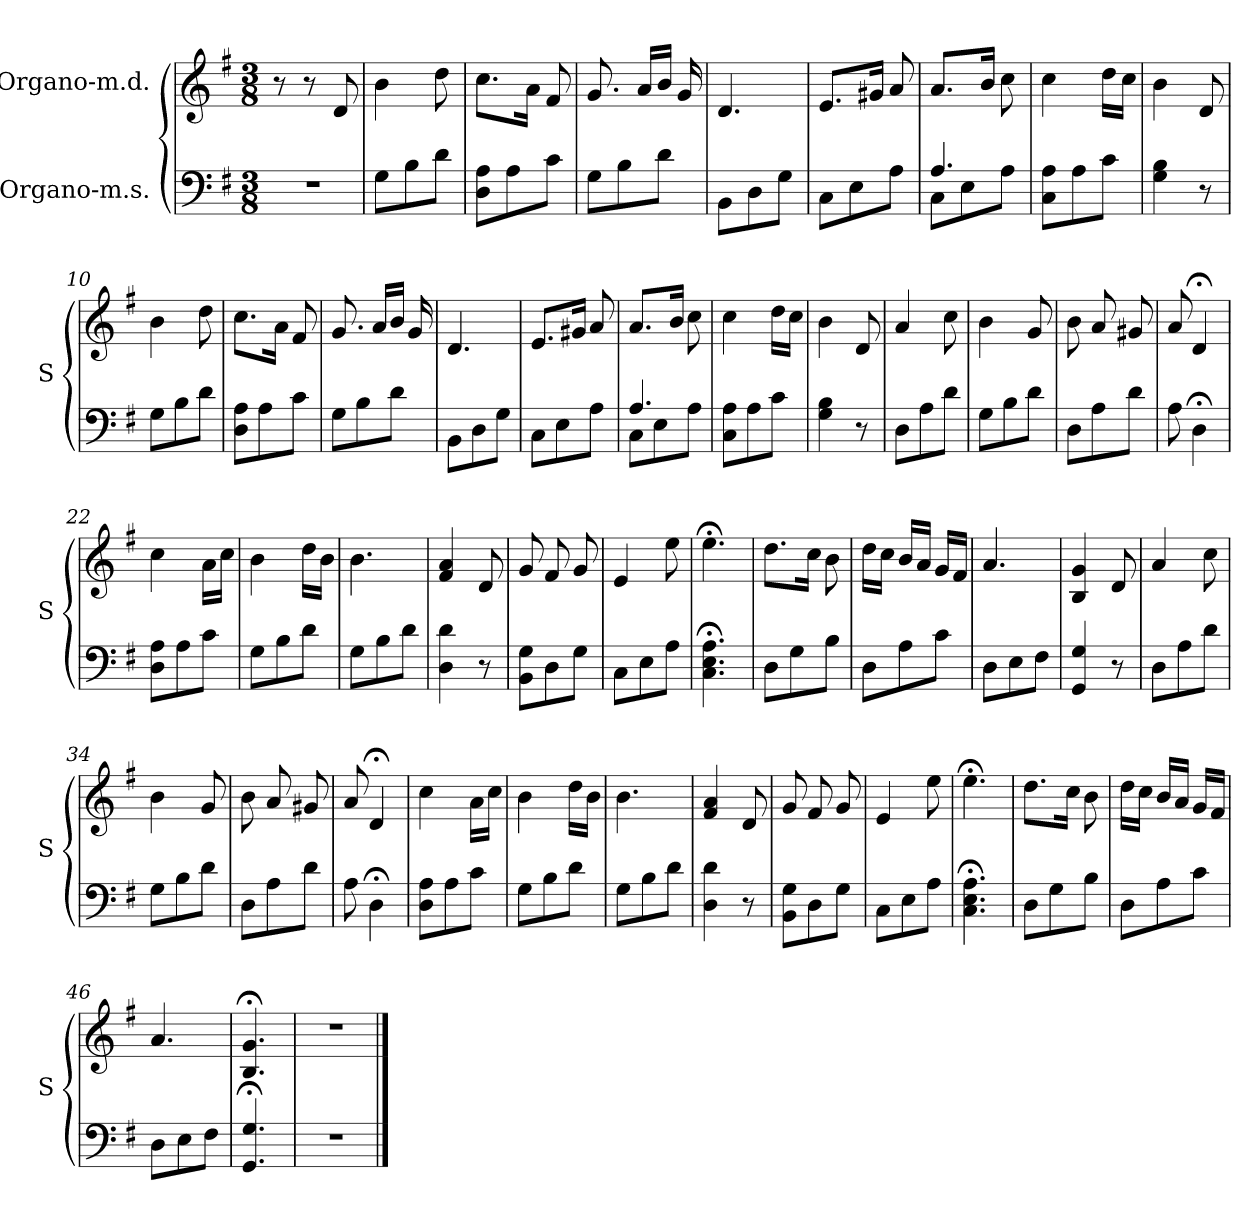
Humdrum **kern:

**kern	**kern
*part2	*part1
*staff2	*staff1
*I"Organo-m.s.	*I"Organo-m.d.
*I'S	*
*clefF4	*clefG2
*k[f#]	*k[f#]
*M3/8	*M3/8
=1	=1
4.r	8r
.	8r
.	8d
=2	=2
8G\L	4b
8B\	.
8d\J	8dd
=3	=3
8D\ 8A\L	8.ccL
8A\	.
.	16aJk
8c\J	8f#
=4	=4
8G\L	8.g
8B\	.
.	16aLL
8d\J	16bJJ
.	16g
=5	=5
8BB\L	4.d
8D\	.
8G\J	.
=6	=6
8C\L	8.eL
8E\	.
.	16g#XJk
8A\J	8a
=7	=7
*^	*
4.A	8C\L	8.aL
.	8E\	.
.	.	16bJk
.	8A\J	8cc
*v	*v	*
=8	=8
8C\ 8A\L	4cc
8A\	.
8c\J	16ddLL
.	16ccJJ
=9	=9
4G 4B	4b
8r	8d
=10	=10
8G\L	4b
8B\	.
8d\J	8dd
=11	=11
8D\ 8A\L	8.ccL
8A\	.
.	16aJk
8c\J	8f#
=12	=12
8G\L	8.g
8B\	.
.	16aLL
8d\J	16bJJ
.	16g
=13	=13
8BB\L	4.d
8D\	.
8G\J	.
=14	=14
8C\L	8.eL
8E\	.
.	16g#XJk
8A\J	8a
=15	=15
*^	*
4.A	8C\L	8.aL
.	8E\	.
.	.	16bJk
.	8A\J	8cc
*v	*v	*
=16	=16
8C\ 8A\L	4cc
8A\	.
8c\J	16ddLL
.	16ccJJ
=17	=17
4G 4B	4b
8r	8d
=18	=18
8D\L	4a
8A\	.
8d\J	8cc
=19	=19
8G\L	4b
8B\	.
8d\J	8g
=20	=20
8D\L	8b
8A\	8a
8d\J	8g#X
=21	=21
8A	8a
4D;<	4d;<
=22	=22
8D\ 8A\L	4cc
8A\	.
8c\J	16aLL
.	16ccJJ
=23	=23
8G\L	4b
8B\	.
8d\J	16ddLL
.	16bJJ
=24	=24
8G\L	4.b
8B\	.
8d\J	.
=25	=25
4D 4d	4f# 4a
8r	8d
=26	=26
8BB\ 8G\L	8g
8D\	8f#
8G\J	8g
=27	=27
8C\L	4e
8E\	.
8A\J	8ee
=28	=28
4.C;< 4.E;< 4.A;<	4.ee;<
=29	=29
8D\L	8.ddL
8G\	.
.	16ccJk
8B\J	8b
=30	=30
8D\L	16ddLL
.	16ccJJ
8A\	16bLL
.	16aJJ
8c\J	16gLL
.	16f#JJ
=31	=31
8D\L	4.a
8E\	.
8F#\J	.
=32	=32
4GG 4G	4B 4g
8r	8d
=33	=33
8D\L	4a
8A\	.
8d\J	8cc
=34	=34
8G\L	4b
8B\	.
8d\J	8g
=35	=35
8D\L	8b
8A\	8a
8d\J	8g#X
=36	=36
8A	8a
4D;<	4d;<
=37	=37
8D\ 8A\L	4cc
8A\	.
8c\J	16aLL
.	16ccJJ
=38	=38
8G\L	4b
8B\	.
8d\J	16ddLL
.	16bJJ
=39	=39
8G\L	4.b
8B\	.
8d\J	.
=40	=40
4D 4d	4f# 4a
8r	8d
=41	=41
8BB\ 8G\L	8g
8D\	8f#
8G\J	8g
=42	=42
8C\L	4e
8E\	.
8A\J	8ee
=43	=43
4.C;< 4.E;< 4.A;<	4.ee;<
=44	=44
8D\L	8.ddL
8G\	.
.	16ccJk
8B\J	8b
=45	=45
8D\L	16ddLL
.	16ccJJ
8A\	16bLL
.	16aJJ
8c\J	16gLL
.	16f#JJ
=46	=46
8D\L	4.a
8E\	.
8F#\J	.
=47	=47
4.GG;< 4.G;<	4.B;< 4.g;<
=48	=48
4.r	4.r
==	==
*-	*-
